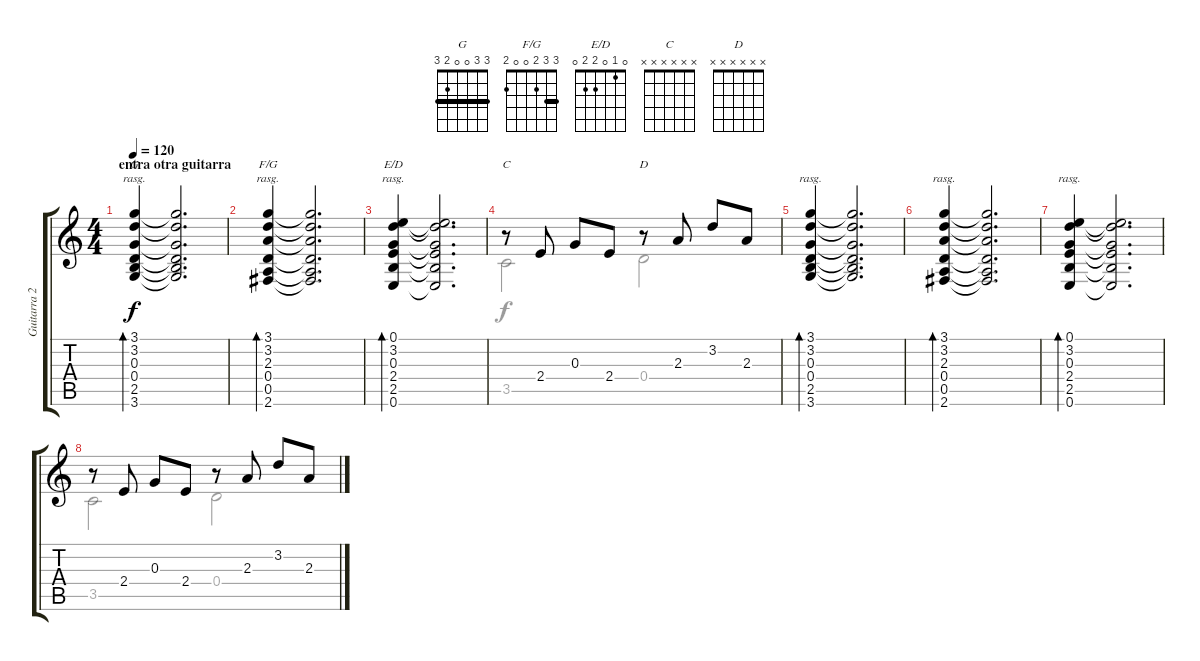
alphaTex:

\track ("Guitarra 2" "Guitarra 2") {instrument acousticguitarsteel}
\staff {score tabs}
\tuning (E4 B3 G3 D3 A2 E2) {hide}
\chord ("G" 3 3 0 0 2 3) {barre 3}
\chord ("F/G" 3 3 2 0 0 2) {barre 3}
\chord ("E/D" 0 1 0 2 2 0)
\chord ("C" x x x x x x)
\chord ("D" x x x x x x)
\voice
\ts (4 4)
\section ("" "entra otra guitarra")
\tempo 120
\clef g2
\ks c
(3.1 3.2 0.3 0.4 2.5 3.6).4{bd 60 ch "G" rasg ii dy f} (3.1{t} 3.2{t} 0.3{t} 0.4{t} 2.5{t} 3.6{t}).2{d} |
(3.1 3.2 2.3 0.4 0.5 2.6).4{bd 60 ch "F/G" rasg ii} (3.1{t} 3.2{t} 2.3{t} 0.4{t} 0.5{t} 2.6{t}).2{d} |
(0.1 3.2 0.3 2.4 2.5 0.6).4{bd 60 ch "E/D" rasg ii} (0.1{t} 3.2{t} 0.3{t} 2.4{t} 2.5{t} 0.6{t}).2{d} |
r.8{ch "C"} 2.4.8 0.3.8 2.4.8 r.8{ch "D"} 2.3.8 3.2.8 2.3.8 |
(3.1 3.2 0.3 0.4 2.5 3.6).4{bd 60 rasg ii} (3.1{t} 3.2{t} 0.3{t} 0.4{t} 2.5{t} 3.6{t}).2{d} |
(3.1 3.2 2.3 0.4 0.5 2.6).4{bd 60 rasg ii} (3.1{t} 3.2{t} 2.3{t} 0.4{t} 0.5{t} 2.6{t}).2{d} |
(0.1 3.2 0.3 2.4 2.5 0.6).4{bd 60 rasg ii} (0.1{t} 3.2{t} 0.3{t} 2.4{t} 2.5{t} 0.6{t}).2{d} |
r.8 2.4.8 0.3.8 2.4.8 r.8 2.3.8 3.2.8 2.3.8
\voice
\clef g2
\ottava regular
\simile none
\ks c
|
|
|
3.5.2 0.4.2 |
|
|
|
3.5.2 0.4.2
